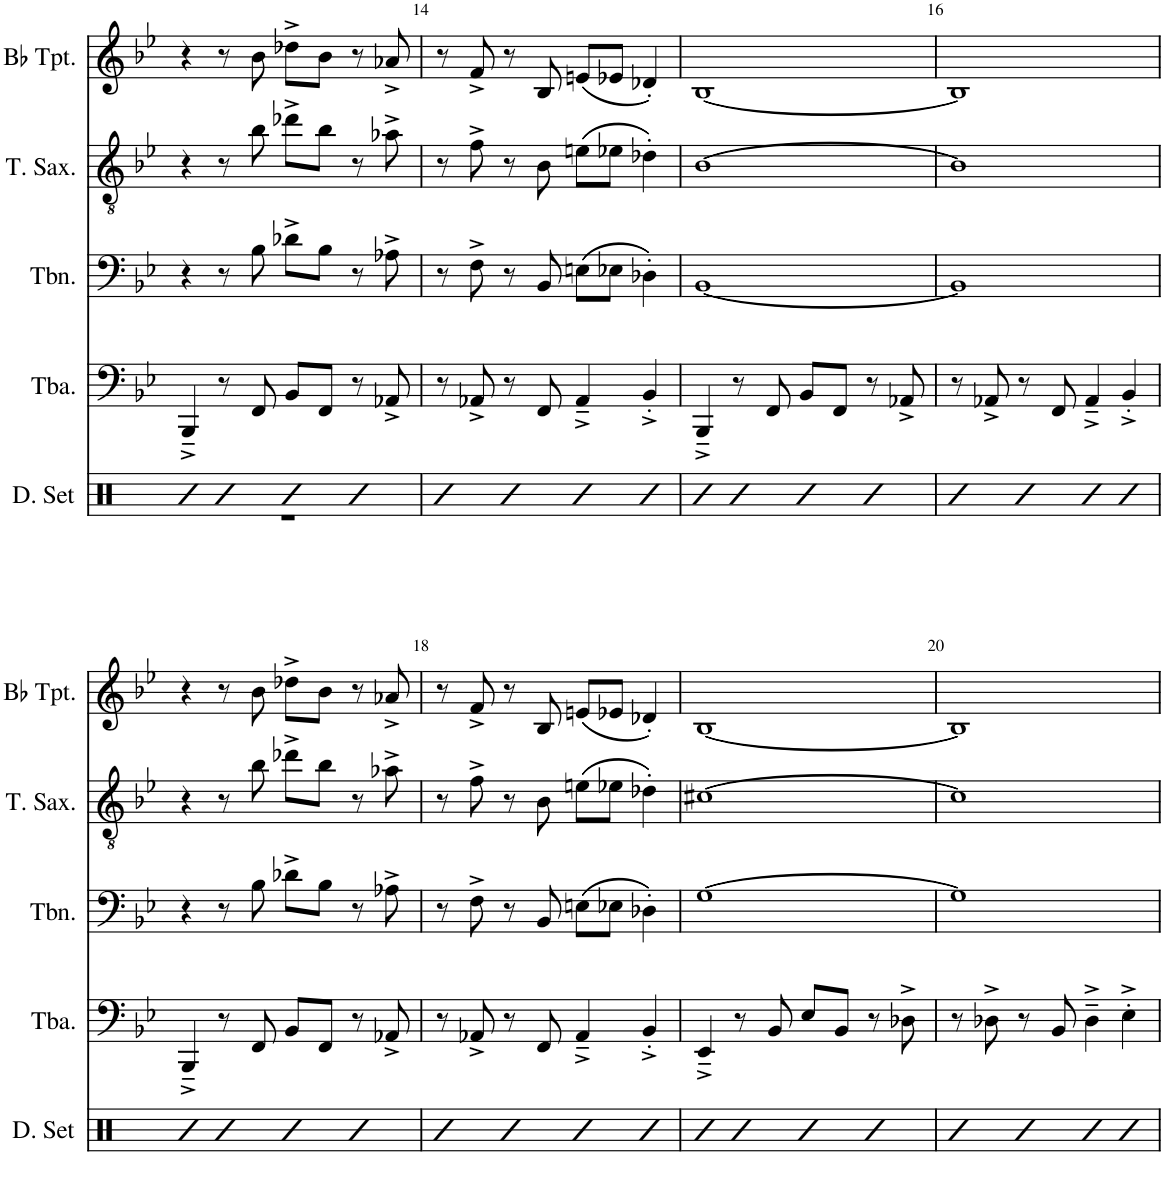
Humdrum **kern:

**kern	**kern	**kern	**kern	**kern	**kern	**kern
*part7	*part6	*part5	*part4	*part3	*part2	*part1
*staff7	*staff6	*staff5	*staff4	*staff3	*staff2	*staff1
*I"Drumset	*I"Tuba	*I"Trombone	*I"Trombone	*I"Tenor Saxophone	*I"Bb Trumpet	*I"Bb Trumpet
*I'D. Set	*I'Tba.	*I'Tbn.	*I'Tbn.	*I'T. Sax.	*I'Bb Tpt.	*I'Bb Tpt.
!!LO:PB:g=z
*clefX	*clefF4	*clefF4	*clefF4	*clefGv2	*clefG2	*clefG2
*	*	*	*	*Trd8c14	*Trd1c2	*Trd1c2
*k[]	*k[b-e-]	*k[b-e-]	*k[b-e-]	*k[b-e-]	*k[b-e-]	*k[b-e-]
*M4/4	*M4/4	*M4/4	*M4/4	*M4/4	*M4/4	*M4/4
=13	=13	=13	=13	=13	=13	=13
*^	*	*	*	*	*	*
4R	1r	4BBB-~^/	4r	4r	4r	4r	4r
4R	.	8r	8r	8r	8r	8r	8r
.	.	8FF/	8B-	8B-\	8b-\	8b-\	8b-
4R	.	8BB-/L	8d-X^\L	8d-X^\L	8dd-X^\L	8dd-X^\L	8dd-X^\L
.	.	8FF/J	8B-\J	8B-\J	8b-\J	8b-\J	8b-\J
4R	.	8r	8r	8r	8r	8r	8r
.	.	8AA-X^/	8A-X^	8A-X^\	8a-X^\	8a-X^/	8a-X^
*v	*v	*	*	*	*	*	*
=14	=14	=14	=14	=14	=14	=14
4R	8r	8r	8r	8r	8r	8r
.	8AA-X^/	8F^	8F^\	8f^\	8f^/	8f^
4R	8r	8r	8r	8r	8r	8r
.	8FF/	8BB-	8BB-/	8B-\	8B-/	8B-
4R	4AA-~^/	(8En\L	(8En\L	(8en\L	(8en/L	(8en/L
.	.	8E-X\J	8E-X\J	8e-X\J	8e-X/J	8e-X/J
4R	4BB-'^/	4D-X')	4D-X'\)	4d-X'\)	4d-X'/)	4d-X')
=15	=15	=15	=15	=15	=15	=15
4R	4BBB-~^/	[1BB-	[1BB-	[1B-	[1B-	[1B-
4R	8r	.	.	.	.	.
.	8FF/	.	.	.	.	.
4R	8BB-/L	.	.	.	.	.
.	8FF/J	.	.	.	.	.
4R	8r	.	.	.	.	.
.	8AA-X^/	.	.	.	.	.
=16	=16	=16	=16	=16	=16	=16
4R	8r	1BB-]	1BB-]	1B-]	1B-]	1B-]
.	8AA-X^/	.	.	.	.	.
4R	8r	.	.	.	.	.
.	8FF/	.	.	.	.	.
4R	4AA-~^/	.	.	.	.	.
4R	4BB-'^/	.	.	.	.	.
!!LO:LB:g=z
=17	=17	=17	=17	=17	=17	=17
4R	4BBB-~^/	4r	4r	4r	4r	4r
4R	8r	8r	8r	8r	8r	8r
.	8FF/	8B-	8B-\	8b-\	8b-\	8b-
4R	8BB-/L	8d-X^\L	8d-X^\L	8dd-X^\L	8dd-X^\L	8dd-X^\L
.	8FF/J	8B-\J	8B-\J	8b-\J	8b-\J	8b-\J
4R	8r	8r	8r	8r	8r	8r
.	8AA-X^/	8A-X^	8A-X^\	8a-X^\	8a-X^/	8a-X^
=18	=18	=18	=18	=18	=18	=18
4R	8r	8r	8r	8r	8r	8r
.	8AA-X^/	8F^	8F^\	8f^\	8f^/	8f^
4R	8r	8r	8r	8r	8r	8r
.	8FF/	8BB-	8BB-/	8B-\	8B-/	8B-
4R	4AA-~^/	(8En\L	(8En\L	(8en\L	(8en/L	(8en/L
.	.	8E-X\J	8E-X\J	8e-X\J	8e-X/J	8e-X/J
4R	4BB-'^/	4D-X')	4D-X'\)	4d-X'\)	4d-X'/)	4d-X')
=19	=19	=19	=19	=19	=19	=19
4R	4EE-~^/	[1E-	[1G	[1c#X	[1B-	[1B-
4R	8r	.	.	.	.	.
.	8BB-/	.	.	.	.	.
4R	8E-/L	.	.	.	.	.
.	8BB-/J	.	.	.	.	.
4R	8r	.	.	.	.	.
.	8D-X^\	.	.	.	.	.
=20	=20	=20	=20	=20	=20	=20
4R	8r	1E-]	1G]	1c#]	1B-]	1B-]
.	8D-X^\	.	.	.	.	.
4R	8r	.	.	.	.	.
.	8BB-/	.	.	.	.	.
4R	4D-~^\	.	.	.	.	.
4R	4E-'^\	.	.	.	.	.
=	=	=	=	=	=	=
*-	*-	*-	*-	*-	*-	*-
